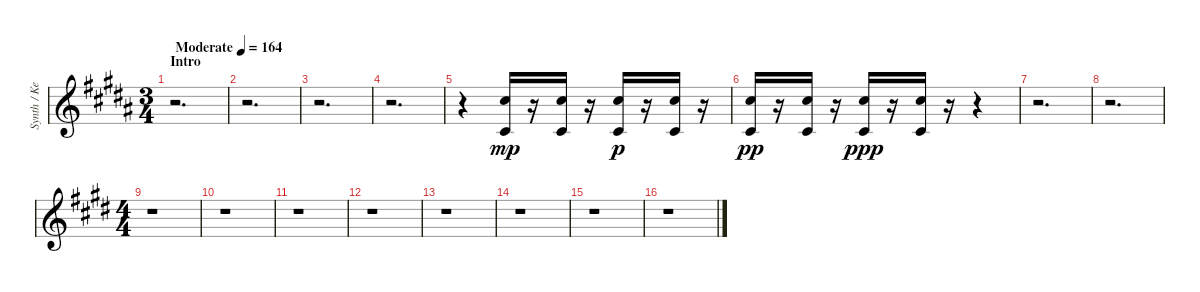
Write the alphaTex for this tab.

\track ("Synth / Keyboard II" "Synth / Ke") {instrument fx5brightness}
\staff {score}
\tuning (Eb4 Bb3 Gb3 Db3 Ab2 Db2) {hide}
\ts (3 4)
\section ("" "Intro")
\tempo (164 "Moderate")
\clef g2
\ks b
r.2{d dy mp instrument fx5brightness} |
r.2{d} |
r.2{d} |
r.2{d} |
r.4 (10.1 7.3).16 r.16 (10.1 7.3).16 r.16 (10.1 7.3).16{dy p} r.16 (10.1 7.3).16 r.16 |
(10.1 7.3).16{dy pp} r.16 (10.1 7.3).16 r.16 (10.1 7.3).16{dy ppp} r.16 (10.1 7.3).16 r.16 r.4 |
r.2{d} |
r.2{d} |
\ts (4 4)
\ks e
r.1 |
r.1 |
r.1 |
r.1 |
r.1 |
r.1 |
r.1 |
r.1
